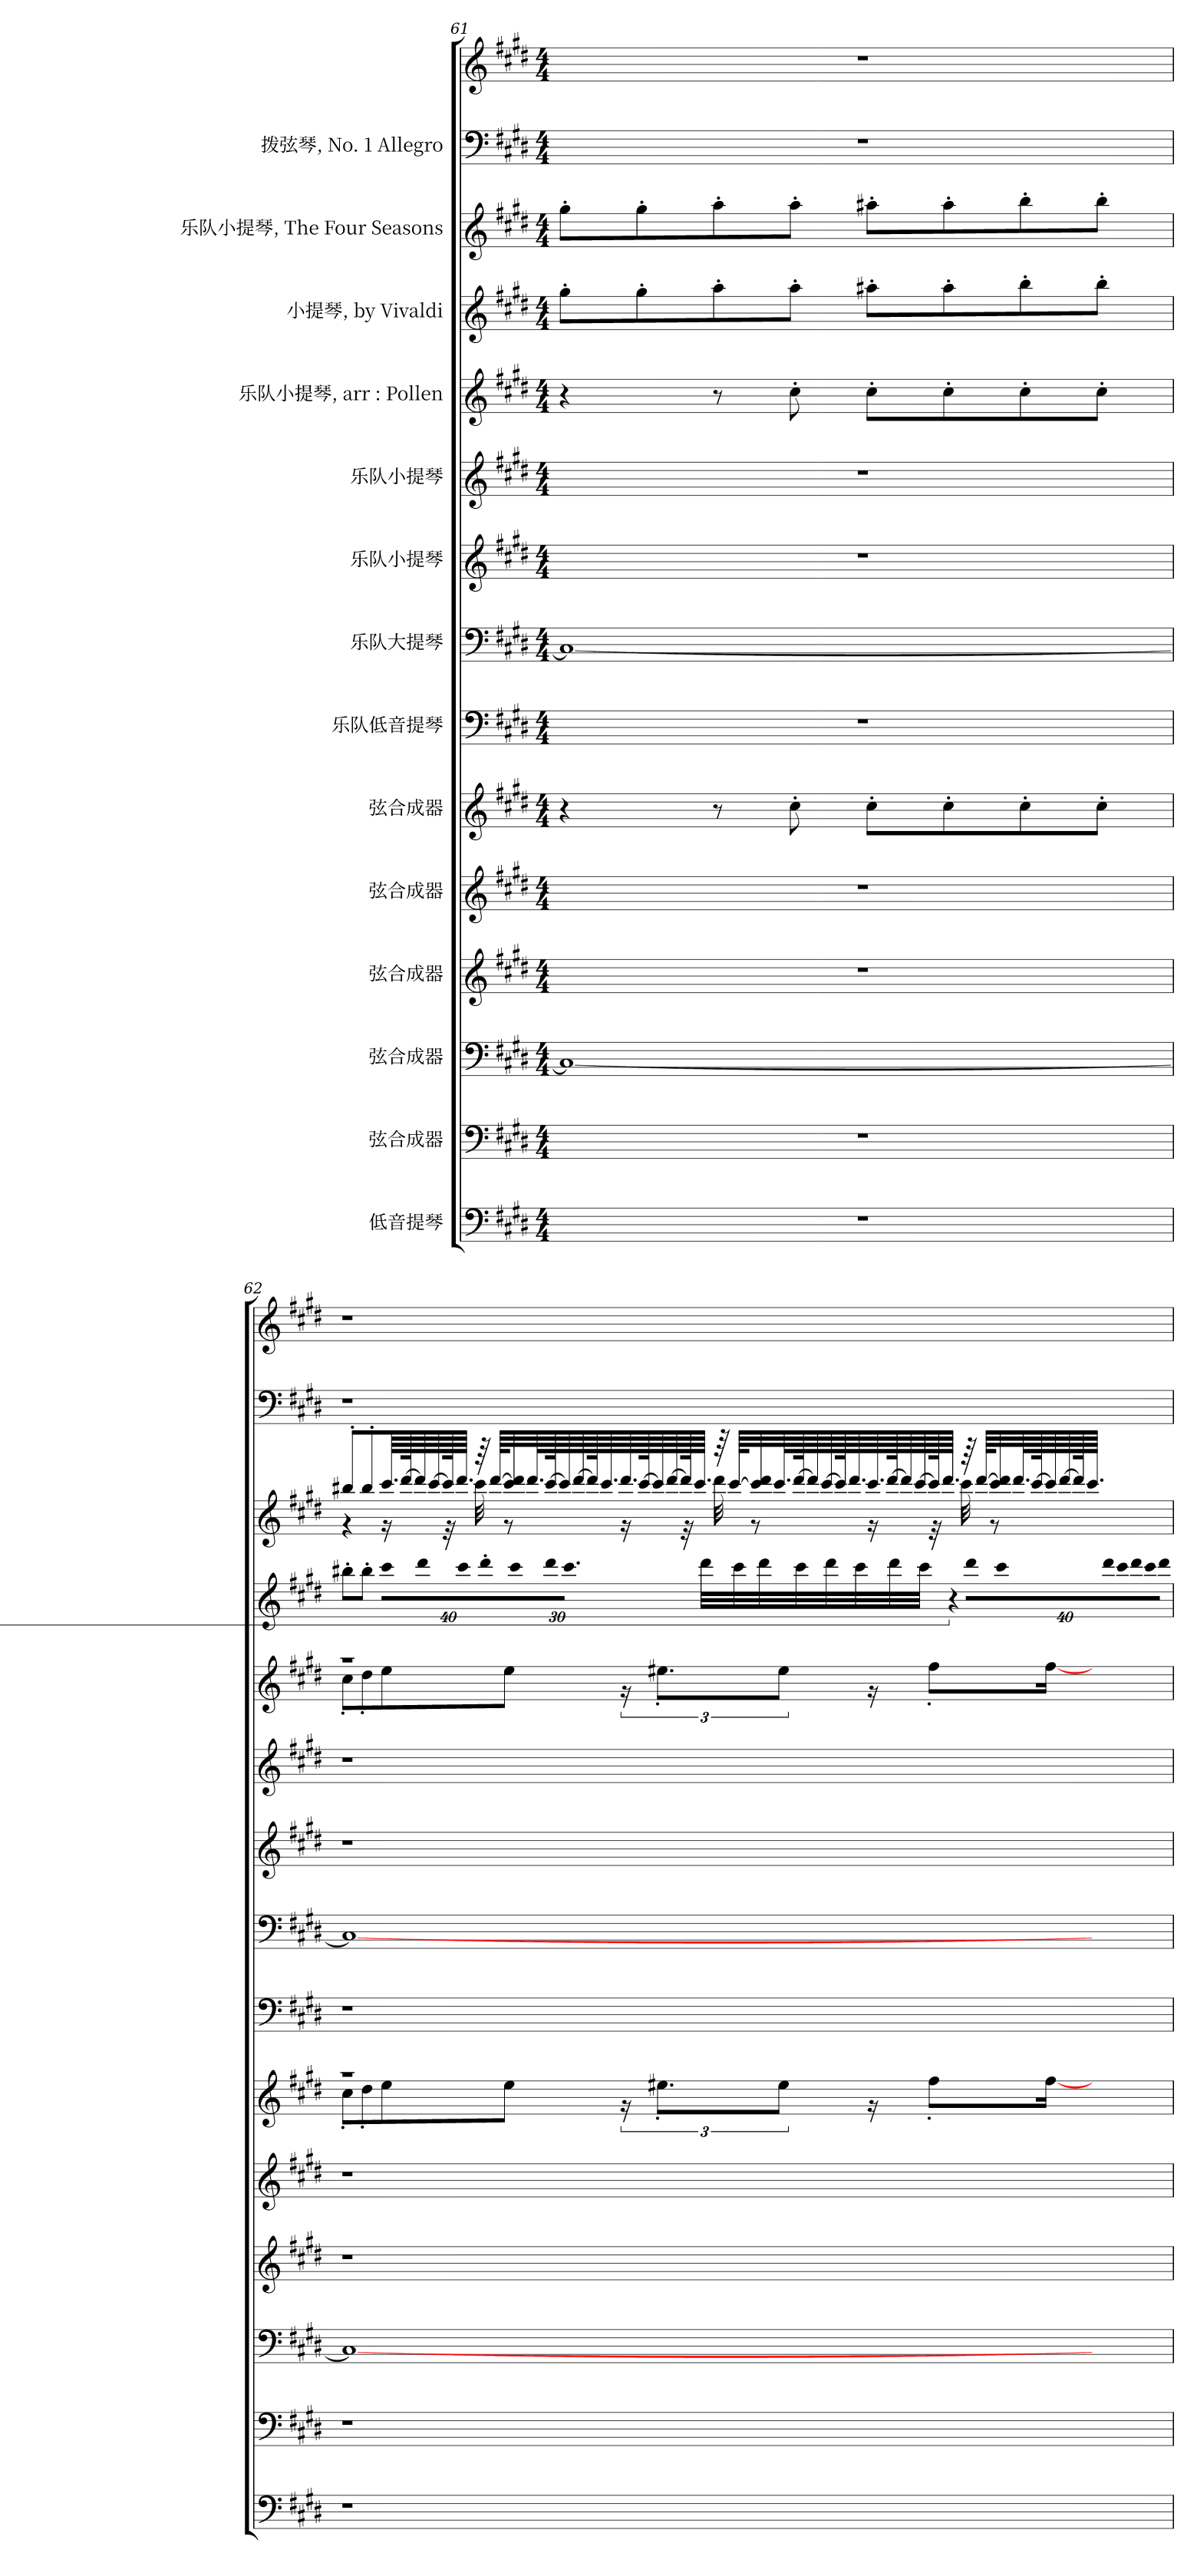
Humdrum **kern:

**kern	**kern	**kern	**kern	**kern	**kern	**kern	**kern	**kern	**kern	**kern	**kern	**kern	**kern	**kern
*part14	*part13	*part12	*part11	*part10	*part9	*part8	*part7	*part6	*part5	*part4	*part3	*part2	*part1	*part1
*staff15	*staff14	*staff13	*staff12	*staff11	*staff10	*staff9	*staff8	*staff7	*staff6	*staff5	*staff4	*staff3	*staff2	*staff1
*I"低音提琴	*I"弦合成器	*I"弦合成器	*I"弦合成器	*I"弦合成器	*I"弦合成器	*I"乐队低音提琴	*I"乐队大提琴	*I"乐队小提琴	*I"乐队小提琴	*I"乐队小提琴, arr : Pollen	*I"小提琴, by Vivaldi	*I"乐队小提琴, The Four Seasons	*I"拨弦琴, No. 1 Allegro	*
*clefF4	*clefF4	*clefF4	*clefG2	*clefG2	*clefG2	*clefF4	*clefF4	*clefG2	*clefG2	*clefG2	*clefG2	*clefG2	*clefF4	*clefG2
*ITrd7c12	*	*	*	*	*	*ITrd7c12	*	*	*	*	*	*	*	*
*k[f#c#g#d#]	*k[f#c#g#d#]	*k[f#c#g#d#]	*k[f#c#g#d#]	*k[f#c#g#d#]	*k[f#c#g#d#]	*k[f#c#g#d#]	*k[f#c#g#d#]	*k[f#c#g#d#]	*k[f#c#g#d#]	*k[f#c#g#d#]	*k[f#c#g#d#]	*k[f#c#g#d#]	*k[f#c#g#d#]	*k[f#c#g#d#]
*M4/4	*M4/4	*M4/4	*M4/4	*M4/4	*M4/4	*M4/4	*M4/4	*M4/4	*M4/4	*M4/4	*M4/4	*M4/4	*M4/4	*M4/4
=61	=61	=61	=61	=61	=61	=61	=61	=61	=61	=61	=61	=61	=61	=61
1r	1r	1C#_	1r	1r	4r	1r	1C#_	1r	1r	4r	8gg#'\L	8gg#'\L	1r	1r
.	.	.	.	.	.	.	.	.	.	.	8gg#'\	8gg#'\	.	.
.	.	.	.	.	8r	.	.	.	.	8r	8aa'\	8aa'\	.	.
.	.	.	.	.	8cc#'\	.	.	.	.	8cc#'\	8aa'\J	8aa'\J	.	.
.	.	.	.	.	8cc#'\L	.	.	.	.	8cc#'\L	8aa#X'\L	8aa#X'\L	.	.
.	.	.	.	.	8cc#'\	.	.	.	.	8cc#'\	8aa#'\	8aa#'\	.	.
.	.	.	.	.	8cc#'\	.	.	.	.	8cc#'\	8bb'\	8bb'\	.	.
.	.	.	.	.	8cc#'\J	.	.	.	.	8cc#'\J	8bb'\J	8bb'\J	.	.
!!LO:PB:g=z
=62	=62	=62	=62	=62	=62	=62	=62	=62	=62	=62	=62	=62	=62	=62
*	*	*	*	*	*^	*	*	*	*	*^	*	*^	*	*
1r	1r	1C#_	1r	1r	1r	8cc#'\L	1r	1C#_	1r	1r	1r	8cc#'\L	8bb#X'\L	8bb#X'/L	4r	1r	1r
.	.	.	.	.	.	8dd#'\	.	.	.	.	.	8dd#'\	8bb#'\J	8bb#'/	.	.	.
*	*	*	*	*	*	*	*	*	*	*	*	*	*Xbrackettup	*	*	*	*
!	!	!	!	!	!	!	!	!	!	!	!	!	!LO:N:vis=32	!	!	!	!
.	.	.	.	.	.	8ee\	.	.	.	.	.	8ee\	640%23ccc#\LLL	64.ccc#/LLL	16r	.	.
.	.	.	.	.	.	.	.	.	.	.	.	.	.	[128ddd#/K	.	.	.
.	.	.	.	.	.	.	.	.	.	.	.	.	.	64ddd#/]	.	.	.
!	!	!	!	!	!	!	!	!	!	!	!	!	!LO:N:vis=32	!	!	!	!
.	.	.	.	.	.	.	.	.	.	.	.	.	640%23ddd#\	.	.	.	.
.	.	.	.	.	.	.	.	.	.	.	.	.	.	[64ccc#/	.	.	.
.	.	.	.	.	.	.	.	.	.	.	.	.	.	128ccc#/K]	32r	.	.
.	.	.	.	.	.	.	.	.	.	.	.	.	.	64.ddd#/JJJJ	.	.	.
!	!	!	!	!	!	!	!	!	!	!	!	!	!LO:N:vis=32	!	!	!	!
.	.	.	.	.	.	.	.	.	.	.	.	.	640%23ccc#\	.	.	.	.
.	.	.	.	.	.	.	.	.	.	.	.	.	.	64r	32ccc#\	.	.
!	!	!	!	!	!	!	!	!	!	!	!	!	!LO:N:vis=32	!	!	!	!
.	.	.	.	.	.	.	.	.	.	.	.	.	640%23ddd#'\	.	.	.	.
.	.	.	.	.	.	.	.	.	.	.	.	.	.	[64ddd#/KLLL	.	.	.
.	.	.	.	.	.	8ee\J	.	.	.	.	.	8ee\J	.	32ccc#/ 32ddd#/]	8r	.	.
!	!	!	!	!	!	!	!	!	!	!	!	!	!LO:N:vis=32	!	!	!	!
.	.	.	.	.	.	.	.	.	.	.	.	.	640%23ccc#\	.	.	.	.
.	.	.	.	.	.	.	.	.	.	.	.	.	.	64.ddd#/L	.	.	.
!	!	!	!	!	!	!	!	!	!	!	!	!	!LO:N:vis=256%9	!	!	!	!
.	.	.	.	.	.	.	.	.	.	.	.	.	960%17ddd#\K	[128ccc#/K	.	.	.
.	.	.	.	.	.	.	.	.	.	.	.	.	.	64ccc#/]	.	.	.
!	!	!	!	!	!	!	!	!	!	!	!	!	!LO:N:vis=32.	!	!	!	!
.	.	.	.	.	.	.	.	.	.	.	.	.	1920%103ccc#\JJJ	.	.	.	.
.	.	.	.	.	.	.	.	.	.	.	.	.	.	[64ddd#/	.	.	.
.	.	.	.	.	.	.	.	.	.	.	.	.	.	128ddd#/K]	.	.	.
.	.	.	.	.	.	.	.	.	.	.	.	.	.	64.ccc#/	.	.	.
.	.	.	.	.	.	24r	.	.	.	.	.	24r	.	64.ddd#/	16r	.	.
.	.	.	.	.	.	.	.	.	.	.	.	.	32ddd#\LLL	.	.	.	.
.	.	.	.	.	.	.	.	.	.	.	.	.	.	[128ccc#/K	.	.	.
.	.	.	.	.	.	.	.	.	.	.	.	.	.	64ccc#/]	.	.	.
.	.	.	.	.	.	.	.	.	.	.	.	.	32ccc#\	.	.	.	.
.	.	.	.	.	.	12.ee#X'\L	.	.	.	.	.	12.ee#X'\L	.	.	.	.	.
.	.	.	.	.	.	.	.	.	.	.	.	.	.	[64ddd#/	.	.	.
.	.	.	.	.	.	.	.	.	.	.	.	.	.	128ddd#/K]	32r	.	.
.	.	.	.	.	.	.	.	.	.	.	.	.	32ddd#\	.	.	.	.
.	.	.	.	.	.	.	.	.	.	.	.	.	.	64.ccc#/JJJJ	.	.	.
.	.	.	.	.	.	.	.	.	.	.	.	.	.	64r	32ddd#\	.	.
.	.	.	.	.	.	.	.	.	.	.	.	.	32ccc#\	.	.	.	.
.	.	.	.	.	.	.	.	.	.	.	.	.	.	[64ccc#/KLLL	.	.	.
.	.	.	.	.	.	.	.	.	.	.	.	.	.	32ccc#/] 32ddd#/	8r	.	.
.	.	.	.	.	.	.	.	.	.	.	.	.	32ddd#\	.	.	.	.
.	.	.	.	.	.	.	.	.	.	.	.	.	.	64.ccc#/L	.	.	.
.	.	.	.	.	.	.	.	.	.	.	.	.	32ccc#\	.	.	.	.
.	.	.	.	.	.	12ee#\J	.	.	.	.	.	12ee#\J	.	.	.	.	.
.	.	.	.	.	.	.	.	.	.	.	.	.	.	[128ddd#/K	.	.	.
.	.	.	.	.	.	.	.	.	.	.	.	.	.	64ddd#/]	.	.	.
.	.	.	.	.	.	.	.	.	.	.	.	.	32ddd#\	.	.	.	.
.	.	.	.	.	.	.	.	.	.	.	.	.	.	[64ccc#/	.	.	.
.	.	.	.	.	.	.	.	.	.	.	.	.	.	128ccc#/K]	.	.	.
.	.	.	.	.	.	.	.	.	.	.	.	.	32ccc#\JJJ	.	.	.	.
.	.	.	.	.	.	.	.	.	.	.	.	.	.	64.ddd#/	.	.	.
.	.	.	.	.	.	16r	.	.	.	.	.	16r	.	64.ccc#/	16r	.	.
*	*	*	*	*	*	*	*	*	*	*	*	*	*brackettup	*	*	*	*
!	!	!	!	!	!	!	!	!	!	!	!	!	!LO:N:vis=64	!	!	!	!
.	.	.	.	.	.	.	.	.	.	.	.	.	960%17r	.	.	.	.
!	!	!	!	!	!	!	!	!	!	!	!	!	!LO:N:vis=32	!	!	!	!
.	.	.	.	.	.	.	.	.	.	.	.	.	640%23ddd#\LLL	.	.	.	.
.	.	.	.	.	.	.	.	.	.	.	.	.	.	[128ddd#/K	.	.	.
.	.	.	.	.	.	.	.	.	.	.	.	.	.	64ddd#/]	.	.	.
.	.	.	.	.	.	.	.	.	.	.	.	.	.	[64ccc#/	.	.	.
!	!	!	!	!	!	!	!	!	!	!	!	!	!LO:N:vis=256%9	!	!	!	!
.	.	.	.	.	.	.	.	.	.	.	.	.	960%17ccc#\K	.	.	.	.
.	.	.	.	.	.	8ff#'\L	.	.	.	.	.	8ff#'\L	.	128ccc#/K]	32r	.	.
.	.	.	.	.	.	.	.	.	.	.	.	.	.	64.ddd#/JJJJ	.	.	.
!	!	!	!	!	!	!	!	!	!	!	!	!	!LO:N:vis=32	!	!	!	!
.	.	.	.	.	.	.	.	.	.	.	.	.	640%23ddd#\	.	.	.	.
.	.	.	.	.	.	.	.	.	.	.	.	.	.	64r	32ccc#\	.	.
!	!	!	!	!	!	!	!	!	!	!	!	!	!LO:N:vis=32	!	!	!	!
.	.	.	.	.	.	.	.	.	.	.	.	.	640%23ccc#\	.	.	.	.
.	.	.	.	.	.	.	.	.	.	.	.	.	.	[64ddd#/KLLL	.	.	.
.	.	.	.	.	.	.	.	.	.	.	.	.	.	32ccc#/ 32ddd#/]	8r	.	.
!	!	!	!	!	!	!	!	!	!	!	!	!	!LO:N:vis=32	!	!	!	!
.	.	.	.	.	.	.	.	.	.	.	.	.	640%23ddd#\	.	.	.	.
.	.	.	.	.	.	.	.	.	.	.	.	.	.	64.ddd#/L	.	.	.
.	.	.	.	.	.	.	.	.	.	.	.	.	.	[128ccc#/K	.	.	.
!	!	!	!	!	!	!	!	!	!	!	!	!	!LO:N:vis=32	!	!	!	!
.	.	.	.	.	.	.	.	.	.	.	.	.	640%23ccc#\	.	.	.	.
.	.	.	.	.	.	[16ff#\Jk	.	.	.	.	.	[16ff#\Jk	.	64ccc#/]	.	.	.
.	.	.	.	.	.	.	.	.	.	.	.	.	.	[64ddd#/	.	.	.
!	!	!	!	!	!	!	!	!	!	!	!	!	!LO:N:vis=32	!	!	!	!
.	.	.	.	.	.	.	.	.	.	.	.	.	640%23ddd#\JJJ	.	.	.	.
.	.	.	.	.	.	.	.	.	.	.	.	.	.	128ddd#/K]	.	.	.
.	.	.	.	.	.	.	.	.	.	.	.	.	.	64.ccc#/JJJJ	.	.	.
480ryy	480ryy	480ryy	480ryy	480ryy	480ryy	480ryy	480ryy	480ryy	480ryy	480ryy	480ryy	480ryy	.	480ryy	480ryy	480ryy	480ryy
*	*	*	*	*	*v	*v	*	*	*	*	*v	*v	*	*v	*v	*	*
=	=	=	=	=	=	=	=	=	=	=	=	=	=	=
*-	*-	*-	*-	*-	*-	*-	*-	*-	*-	*-	*-	*-	*-	*-
